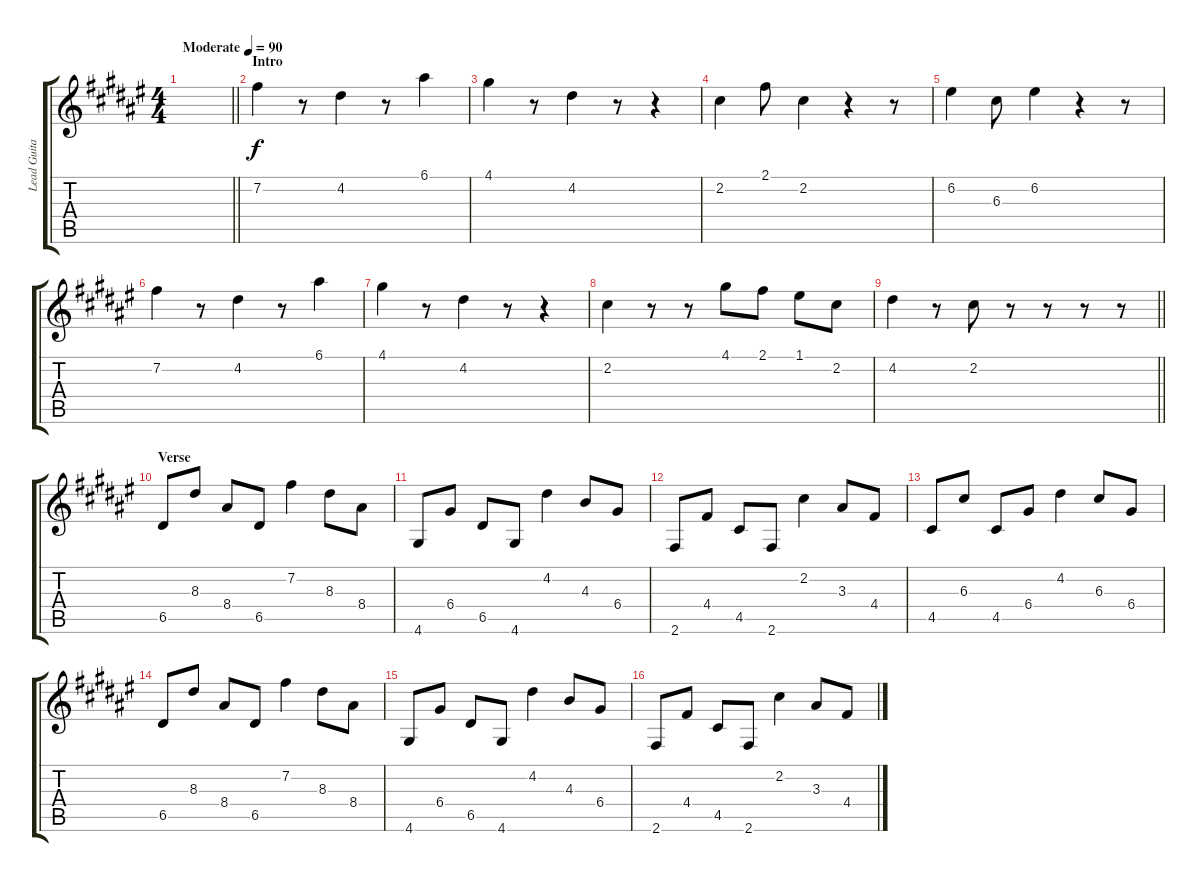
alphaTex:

\track ("Lead Guitar" "Lead Guita") {instrument acousticguitarsteel}
\staff {score tabs}
\tuning (E4 B3 G3 D3 A2 E2) {hide}
\ts (4 4)
\tempo (90 "Moderate")
\clef g2
\barLineRight lightlight
\ks d#minor
|
\section ("" "Intro")
7.2.4 r.8 4.2.4 r.8 6.1.4 |
4.1.4 r.8 4.2.4 r.8 r.4 |
2.2.4 2.1.8 2.2.4 r.4 r.8 |
6.2.4 6.3.8 6.2.4 r.4 r.8 |
7.2.4 r.8 4.2.4 r.8 6.1.4 |
4.1.4 r.8 4.2.4 r.8 r.4 |
2.2.4 r.8 r.8 4.1.8 2.1.8 1.1.8 2.2.8 |
\barLineRight lightlight
4.2.4 r.8 2.2.8 r.8 r.8 r.8 r.8 |
\section ("" "Verse")
6.5.8 8.3.8 8.4.8 6.5.8 7.2.4 8.3.8 8.4.8 |
4.6.8 6.4.8 6.5.8 4.6.8 4.2.4 4.3.8 6.4.8 |
2.6.8 4.4.8 4.5.8 2.6.8 2.2.4 3.3.8 4.4.8 |
4.5.8 6.3.8 4.5.8 6.4.8 4.2.4 6.3.8 6.4.8 |
6.5.8 8.3.8 8.4.8 6.5.8 7.2.4 8.3.8 8.4.8 |
4.6.8 6.4.8 6.5.8 4.6.8 4.2.4 4.3.8 6.4.8 |
2.6.8 4.4.8 4.5.8 2.6.8 2.2.4 3.3.8 4.4.8
